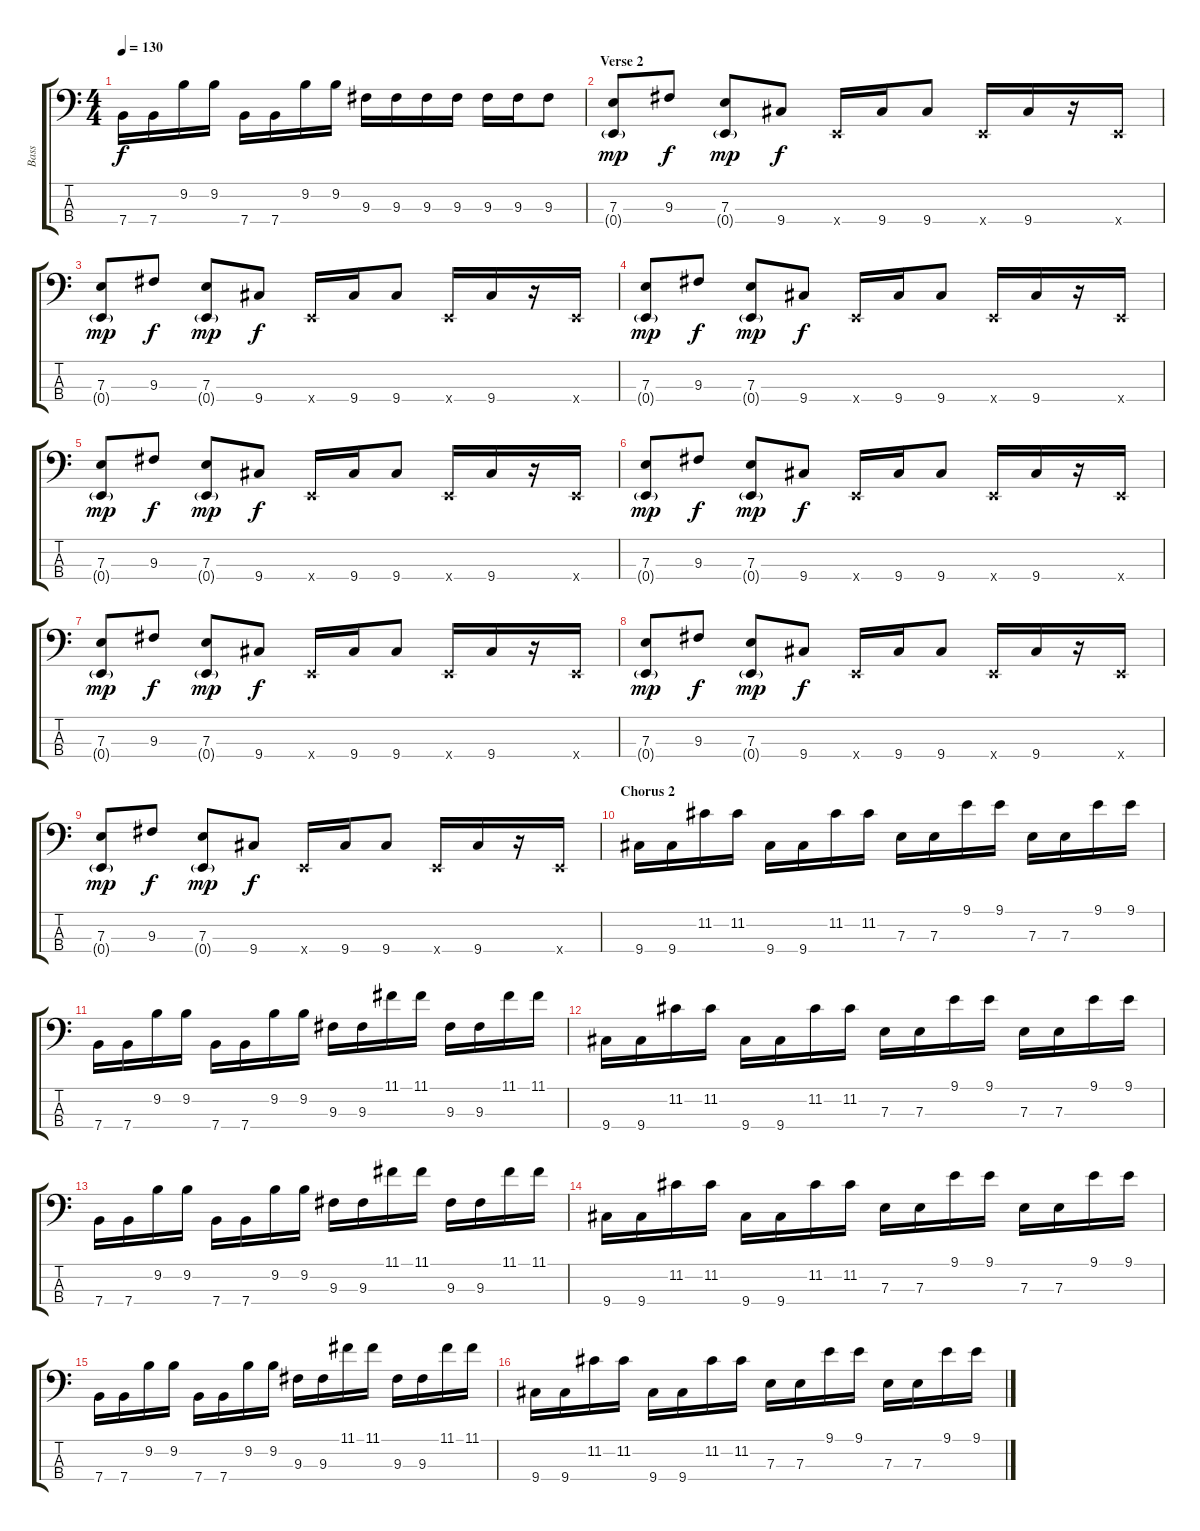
\track ("Bass" "Bass") {instrument electricbassfinger}
\staff {score tabs}
\tuning (G2 D2 A1 E1) {hide}
\ts (4 4)
\tempo 130
\clef f4
\ks c
7.4.16{dy f} 7.4.16 9.2.16 9.2.16 7.4.16 7.4.16 9.2.16 9.2.16 9.3.16 9.3.16 9.3.16 9.3.16 9.3.16 9.3.16 9.3.8 |
\section ("" "Verse 2")
(7.3 0.4{g}).8{dy mp} 9.3.8{dy f} (7.3 0.4{g}).8{dy mp} 9.4.8{dy f} 0.4{x}.16 9.4.16 9.4.8 0.4{x}.16 9.4.16 r.16 0.4{x}.16 |
(7.3 0.4{g}).8{dy mp} 9.3.8{dy f} (7.3 0.4{g}).8{dy mp} 9.4.8{dy f} 0.4{x}.16 9.4.16 9.4.8 0.4{x}.16 9.4.16 r.16 0.4{x}.16 |
(7.3 0.4{g}).8{dy mp} 9.3.8{dy f} (7.3 0.4{g}).8{dy mp} 9.4.8{dy f} 0.4{x}.16 9.4.16 9.4.8 0.4{x}.16 9.4.16 r.16 0.4{x}.16 |
(7.3 0.4{g}).8{dy mp} 9.3.8{dy f} (7.3 0.4{g}).8{dy mp} 9.4.8{dy f} 0.4{x}.16 9.4.16 9.4.8 0.4{x}.16 9.4.16 r.16 0.4{x}.16 |
(7.3 0.4{g}).8{dy mp} 9.3.8{dy f} (7.3 0.4{g}).8{dy mp} 9.4.8{dy f} 0.4{x}.16 9.4.16 9.4.8 0.4{x}.16 9.4.16 r.16 0.4{x}.16 |
(7.3 0.4{g}).8{dy mp} 9.3.8{dy f} (7.3 0.4{g}).8{dy mp} 9.4.8{dy f} 0.4{x}.16 9.4.16 9.4.8 0.4{x}.16 9.4.16 r.16 0.4{x}.16 |
(7.3 0.4{g}).8{dy mp} 9.3.8{dy f} (7.3 0.4{g}).8{dy mp} 9.4.8{dy f} 0.4{x}.16 9.4.16 9.4.8 0.4{x}.16 9.4.16 r.16 0.4{x}.16 |
(7.3 0.4{g}).8{dy mp} 9.3.8{dy f} (7.3 0.4{g}).8{dy mp} 9.4.8{dy f} 0.4{x}.16 9.4.16 9.4.8 0.4{x}.16 9.4.16 r.16 0.4{x}.16 |
\section ("" "Chorus 2")
9.4.16 9.4.16 11.2.16 11.2.16 9.4.16 9.4.16 11.2.16 11.2.16 7.3.16 7.3.16 9.1.16 9.1.16 7.3.16 7.3.16 9.1.16 9.1.16 |
7.4.16 7.4.16 9.2.16 9.2.16 7.4.16 7.4.16 9.2.16 9.2.16 9.3.16 9.3.16 11.1.16 11.1.16 9.3.16 9.3.16 11.1.16 11.1.16 |
9.4.16 9.4.16 11.2.16 11.2.16 9.4.16 9.4.16 11.2.16 11.2.16 7.3.16 7.3.16 9.1.16 9.1.16 7.3.16 7.3.16 9.1.16 9.1.16 |
7.4.16 7.4.16 9.2.16 9.2.16 7.4.16 7.4.16 9.2.16 9.2.16 9.3.16 9.3.16 11.1.16 11.1.16 9.3.16 9.3.16 11.1.16 11.1.16 |
9.4.16 9.4.16 11.2.16 11.2.16 9.4.16 9.4.16 11.2.16 11.2.16 7.3.16 7.3.16 9.1.16 9.1.16 7.3.16 7.3.16 9.1.16 9.1.16 |
7.4.16 7.4.16 9.2.16 9.2.16 7.4.16 7.4.16 9.2.16 9.2.16 9.3.16 9.3.16 11.1.16 11.1.16 9.3.16 9.3.16 11.1.16 11.1.16 |
9.4.16 9.4.16 11.2.16 11.2.16 9.4.16 9.4.16 11.2.16 11.2.16 7.3.16 7.3.16 9.1.16 9.1.16 7.3.16 7.3.16 9.1.16 9.1.16
